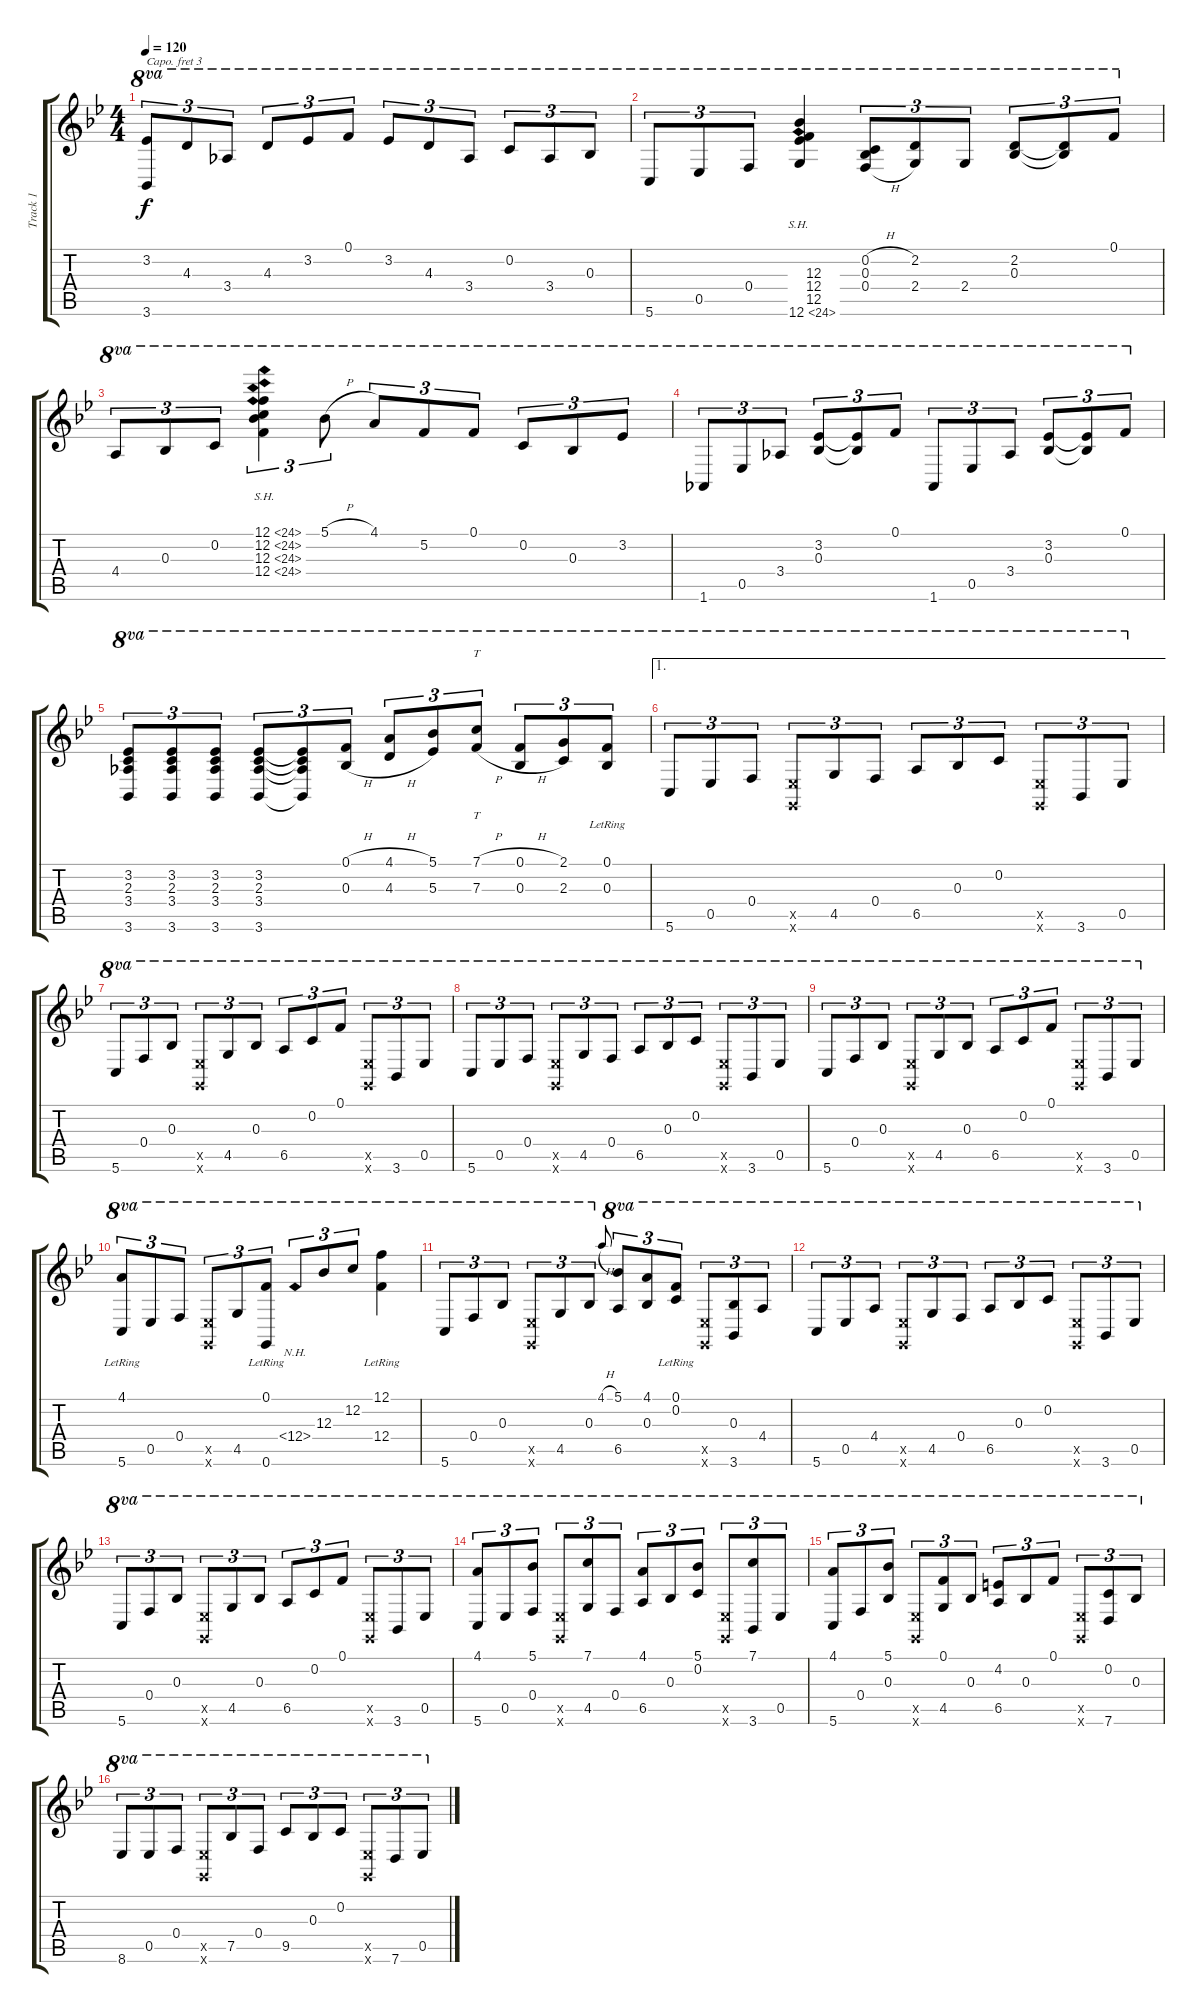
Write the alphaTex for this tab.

\track ("Track 1" "Track 1") {instrument acousticguitarsteel}
\staff {score tabs}
\capo 3
\tuning (D4 A3 G3 D3 C3 E2) {hide}
\ts (4 4)
\tempo 120
\clef g2
\ks bb
(3.2 3.6).8{tu (3 2) ot 8va dy f} 4.3.8{tu (3 2) ot 8va} 3.4.8{tu (3 2) ot 8va} 4.3.8{tu (3 2) ot 8va} 3.2.8{tu (3 2) ot 8va} 0.1.8{tu (3 2) ot 8va} 3.2.8{tu (3 2) ot 8va} 4.3.8{tu (3 2) ot 8va} 3.4.8{tu (3 2) ot 8va} 0.2.8{tu (3 2) ot 8va} 3.4.8{tu (3 2) ot 8va} 0.3.8{tu (3 2) ot 8va} |
5.6.8{tu (3 2) ot 8va} 0.5.8{tu (3 2) ot 8va} 0.4.8{tu (3 2) ot 8va} (12.3 12.4 12.5 12.6{sh 12}).4{ot 8va} (0.2{h} 0.3 0.4{h}).8{tu (3 2) ot 8va} (2.2 2.4).8{tu (3 2) ot 8va} 2.4.8{tu (3 2) ot 8va} (2.2 0.3).8{tu (3 2) ot 8va} (2.2{t} 0.3{t}).8{tu (3 2) ot 8va} 0.1.8{tu (3 2) ot 8va} |
4.4.8{tu (3 2) ot 8va} 0.3.8{tu (3 2) ot 8va} 0.2.8{tu (3 2) ot 8va} (12.1{sh 12} 12.2{sh 12} 12.3{sh 12} 12.4{sh 12}).4{tu (3 2) ot 8va} 5.1{h}.8{tu (3 2) ot 8va} 4.1.8{tu (3 2) ot 8va} 5.2.8{tu (3 2) ot 8va} 0.1.8{tu (3 2) ot 8va} 0.2.8{tu (3 2) ot 8va} 0.3.8{tu (3 2) ot 8va} 3.2.8{tu (3 2) ot 8va} |
1.6.8{tu (3 2) ot 8va} 0.5.8{tu (3 2) ot 8va} 3.4.8{tu (3 2) ot 8va} (3.2 0.3).8{tu (3 2) ot 8va} (3.2{t} 0.3{t}).8{tu (3 2) ot 8va} 0.1.8{tu (3 2) ot 8va} 1.6.8{tu (3 2) ot 8va} 0.5.8{tu (3 2) ot 8va} 3.4.8{tu (3 2) ot 8va} (3.2 0.3).8{tu (3 2) ot 8va} (3.2{t} 0.3{t}).8{tu (3 2) ot 8va} 0.1.8{tu (3 2) ot 8va} |
(3.2 2.3 3.4 3.6).8{tu (3 2) ot 8va} (3.2 2.3 3.4 3.6).8{tu (3 2) ot 8va} (3.2 2.3 3.4 3.6).8{tu (3 2) ot 8va} (3.2 2.3 3.4 3.6).8{tu (3 2) ot 8va} (3.2{t} 2.3{t} 3.4{t} 3.6{t}).8{tu (3 2) ot 8va} (0.1{h} 0.3{h}).8{tu (3 2) ot 8va} (4.1{h} 4.3{h}).8{tu (3 2) ot 8va} (5.1 5.3).8{tu (3 2) ot 8va} (7.1{h} 7.3{h}).8{tt tu (3 2) ot 8va} (0.1{h} 0.3{h}).8{tu (3 2) ot 8va} (2.1 2.3).8{tu (3 2) ot 8va} (0.1{lr} 0.3{lr}).8{tu (3 2) ot 8va} |
\ae 1
5.6.8{tu (3 2) ot 8va} 0.5.8{tu (3 2) ot 8va} 0.4.8{tu (3 2) ot 8va} (0.5{x} 0.6{x}).8{tu (3 2) ot 8va} 4.5.8{tu (3 2) ot 8va} 0.4.8{tu (3 2) ot 8va} 6.5.8{tu (3 2) ot 8va} 0.3.8{tu (3 2) ot 8va} 0.2.8{tu (3 2) ot 8va} (0.5{x} 0.6{x}).8{tu (3 2) ot 8va} 3.6.8{tu (3 2) ot 8va} 0.5.8{tu (3 2) ot 8va} |
5.6.8{tu (3 2) ot 8va} 0.4.8{tu (3 2) ot 8va} 0.3.8{tu (3 2) ot 8va} (0.5{x} 0.6{x}).8{tu (3 2) ot 8va} 4.5.8{tu (3 2) ot 8va} 0.3.8{tu (3 2) ot 8va} 6.5.8{tu (3 2) ot 8va} 0.2.8{tu (3 2) ot 8va} 0.1.8{tu (3 2) ot 8va} (0.5{x} 0.6{x}).8{tu (3 2) ot 8va} 3.6.8{tu (3 2) ot 8va} 0.5.8{tu (3 2) ot 8va} |
5.6.8{tu (3 2) ot 8va} 0.5.8{tu (3 2) ot 8va} 0.4.8{tu (3 2) ot 8va} (0.5{x} 0.6{x}).8{tu (3 2) ot 8va} 4.5.8{tu (3 2) ot 8va} 0.4.8{tu (3 2) ot 8va} 6.5.8{tu (3 2) ot 8va} 0.3.8{tu (3 2) ot 8va} 0.2.8{tu (3 2) ot 8va} (0.5{x} 0.6{x}).8{tu (3 2) ot 8va} 3.6.8{tu (3 2) ot 8va} 0.5.8{tu (3 2) ot 8va} |
5.6.8{tu (3 2) ot 8va} 0.4.8{tu (3 2) ot 8va} 0.3.8{tu (3 2) ot 8va} (0.5{x} 0.6{x}).8{tu (3 2) ot 8va} 4.5.8{tu (3 2) ot 8va} 0.3.8{tu (3 2) ot 8va} 6.5.8{tu (3 2) ot 8va} 0.2.8{tu (3 2) ot 8va} 0.1.8{tu (3 2) ot 8va} (0.5{x} 0.6{x}).8{tu (3 2) ot 8va} 3.6.8{tu (3 2) ot 8va} 0.5.8{tu (3 2) ot 8va} |
(4.1{lr} 5.6).8{tu (3 2) ot 8va} 0.5.8{tu (3 2) ot 8va} 0.4.8{tu (3 2) ot 8va} (0.5{x} 0.6{x}).8{tu (3 2) ot 8va} 4.5.8{tu (3 2) ot 8va} (0.1{lr} 0.6).8{tu (3 2) ot 8va} 12.4{nh}.8{tu (3 2) ot 8va} 12.3.8{tu (3 2) ot 8va} 12.2.8{tu (3 2) ot 8va} (12.1{lr} 12.4{lr}).4{ot 8va} |
5.6.8{tu (3 2) ot 8va} 0.4.8{tu (3 2) ot 8va} 0.3.8{tu (3 2) ot 8va} (0.5{x} 0.6{x}).8{tu (3 2) ot 8va} 4.5.8{tu (3 2) ot 8va} 0.3.8{tu (3 2) ot 8va} 4.1{h}.8{gr onbeat} (5.1 6.5).8{tu (3 2) ot 8va} (4.1 0.3).8{tu (3 2) ot 8va} (0.1{lr} 0.2{lr}).8{tu (3 2) ot 8va} (0.5{x} 0.6{x}).8{tu (3 2) ot 8va} (0.3 3.6).8{tu (3 2) ot 8va} 4.4.8{tu (3 2) ot 8va} |
5.6.8{tu (3 2) ot 8va} 0.5.8{tu (3 2) ot 8va} 4.4.8{tu (3 2) ot 8va} (0.5{x} 0.6{x}).8{tu (3 2) ot 8va} 4.5.8{tu (3 2) ot 8va} 0.4.8{tu (3 2) ot 8va} 6.5.8{tu (3 2) ot 8va} 0.3.8{tu (3 2) ot 8va} 0.2.8{tu (3 2) ot 8va} (0.5{x} 0.6{x}).8{tu (3 2) ot 8va} 3.6.8{tu (3 2) ot 8va} 0.5.8{tu (3 2) ot 8va} |
5.6.8{tu (3 2) ot 8va} 0.4.8{tu (3 2) ot 8va} 0.3.8{tu (3 2) ot 8va} (0.5{x} 0.6{x}).8{tu (3 2) ot 8va} 4.5.8{tu (3 2) ot 8va} 0.3.8{tu (3 2) ot 8va} 6.5.8{tu (3 2) ot 8va} 0.2.8{tu (3 2) ot 8va} 0.1.8{tu (3 2) ot 8va} (0.5{x} 0.6{x}).8{tu (3 2) ot 8va} 3.6.8{tu (3 2) ot 8va} 0.5.8{tu (3 2) ot 8va} |
(4.1 5.6).8{tu (3 2) ot 8va} 0.5.8{tu (3 2) ot 8va} (5.1 0.4).8{tu (3 2) ot 8va} (0.5{x} 0.6{x}).8{tu (3 2) ot 8va} (7.1 4.5).8{tu (3 2) ot 8va} 0.4.8{tu (3 2) ot 8va} (4.1 6.5).8{tu (3 2) ot 8va} 0.3.8{tu (3 2) ot 8va} (5.1 0.2).8{tu (3 2) ot 8va} (0.5{x} 0.6{x}).8{tu (3 2) ot 8va} (7.1 3.6).8{tu (3 2) ot 8va} 0.5.8{tu (3 2) ot 8va} |
(4.1 5.6).8{tu (3 2) ot 8va} 0.4.8{tu (3 2) ot 8va} (5.1 0.3).8{tu (3 2) ot 8va} (0.5{x} 0.6{x}).8{tu (3 2) ot 8va} (0.1 4.5).8{tu (3 2) ot 8va} 0.3.8{tu (3 2) ot 8va} (4.2 6.5).8{tu (3 2) ot 8va} 0.3.8{tu (3 2) ot 8va} 0.1.8{tu (3 2) ot 8va} (0.5{x} 0.6{x}).8{tu (3 2) ot 8va} (0.2 7.6).8{tu (3 2) ot 8va} 0.3.8{tu (3 2) ot 8va} |
8.6.8{tu (3 2) ot 8va} 0.5.8{tu (3 2) ot 8va} 0.4.8{tu (3 2) ot 8va} (0.5{x} 0.6{x}).8{tu (3 2) ot 8va} 7.5.8{tu (3 2) ot 8va} 0.4.8{tu (3 2) ot 8va} 9.5.8{tu (3 2) ot 8va} 0.3.8{tu (3 2) ot 8va} 0.2.8{tu (3 2) ot 8va} (0.5{x} 0.6{x}).8{tu (3 2) ot 8va} 7.6.8{tu (3 2) ot 8va} 0.5.8{tu (3 2) ot 8va}
